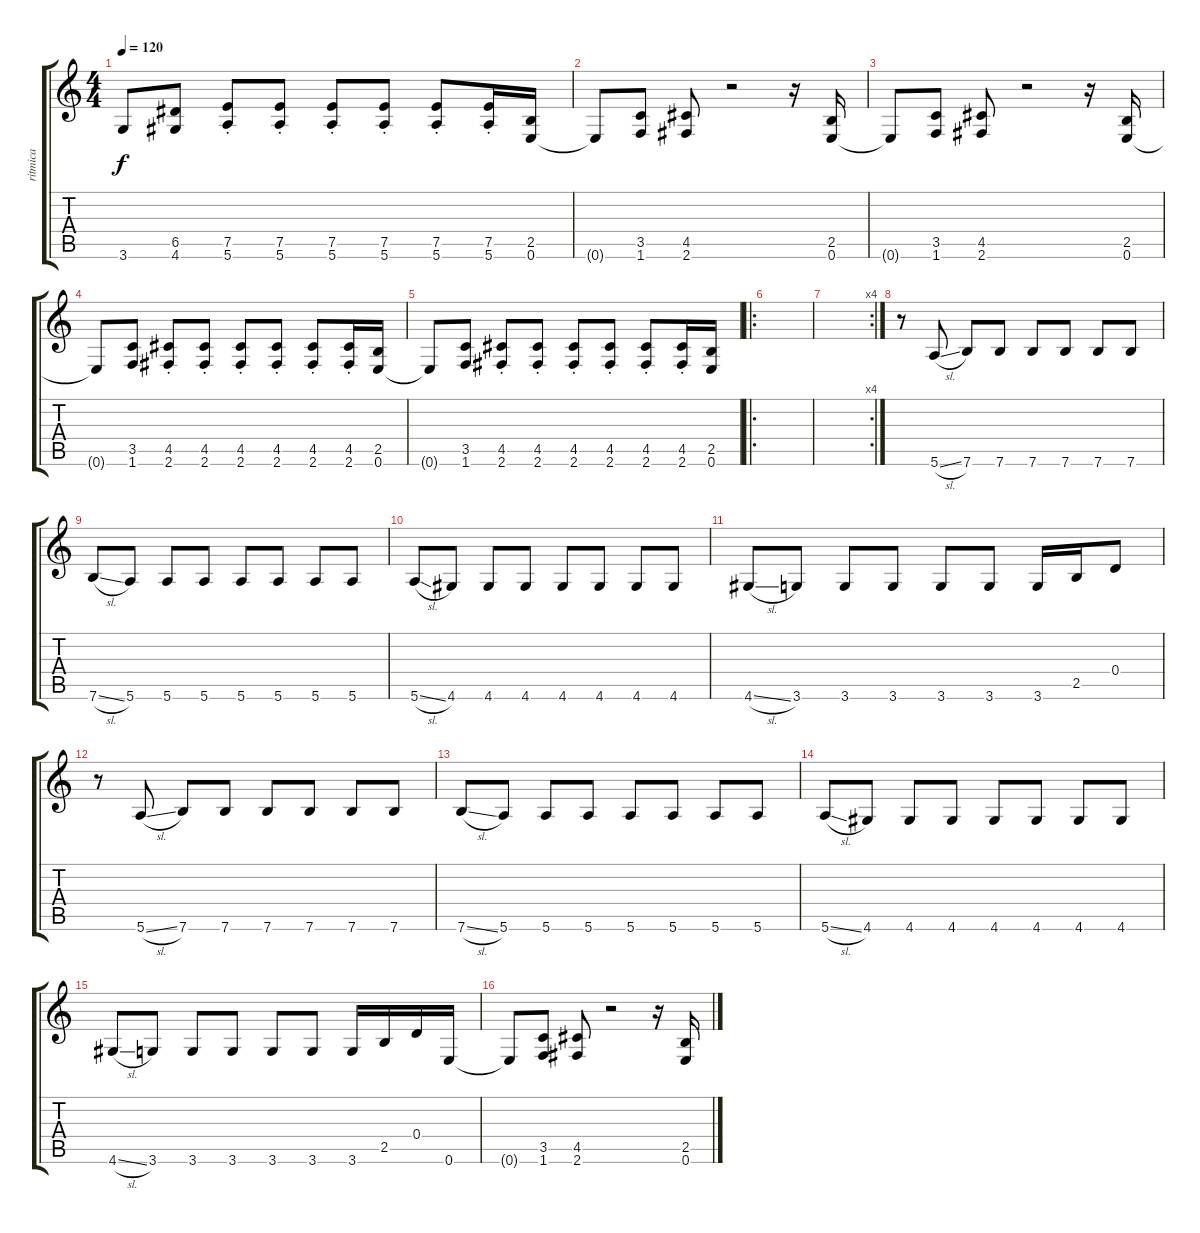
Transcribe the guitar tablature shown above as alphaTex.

\track ("ritmica" "ritmica") {instrument distortionguitar}
\staff {score tabs}
\tuning (E4 B3 G3 D3 A2 E2) {hide}
\ts (4 4)
\tempo 120
\clef g2
\ks c
3.6{t}.8{dy f} (6.5 4.6).8 (7.5{st} 5.6).8 (7.5{st} 5.6).8 (7.5{st} 5.6).8 (7.5{st} 5.6).8 (7.5{st} 5.6).8 (7.5{st} 5.6).16 (2.5 0.6).16 |
0.6{t}.8 (3.5 1.6).8 (4.5 2.6).8 r.2 r.16 (2.5 0.6).16 |
0.6{t}.8 (3.5 1.6).8 (4.5 2.6).8 r.2 r.16 (2.5 0.6).16 |
0.6{t}.8 (3.5 1.6).8 (4.5{st} 2.6).8 (4.5{st} 2.6).8 (4.5{st} 2.6).8 (4.5{st} 2.6).8 (4.5{st} 2.6).8 (4.5{st} 2.6).16 (2.5 0.6).16 |
0.6{t}.8 (3.5 1.6).8 (4.5{st} 2.6).8 (4.5{st} 2.6).8 (4.5{st} 2.6).8 (4.5{st} 2.6).8 (4.5{st} 2.6).8 (4.5{st} 2.6).16 (2.5 0.6).16 |
\ro
|
\rc 4
|
r.8 5.6{sl}.8 7.6.8 7.6.8 7.6.8 7.6.8 7.6.8 7.6.8 |
7.6{sl}.8 5.6.8 5.6.8 5.6.8 5.6.8 5.6.8 5.6.8 5.6.8 |
5.6{sl}.8 4.6.8 4.6.8 4.6.8 4.6.8 4.6.8 4.6.8 4.6.8 |
4.6{sl}.8 3.6.8 3.6.8 3.6.8 3.6.8 3.6.8 3.6.16 2.5.16 0.4.8 |
r.8 5.6{sl}.8 7.6.8 7.6.8 7.6.8 7.6.8 7.6.8 7.6.8 |
7.6{sl}.8 5.6.8 5.6.8 5.6.8 5.6.8 5.6.8 5.6.8 5.6.8 |
5.6{sl}.8 4.6.8 4.6.8 4.6.8 4.6.8 4.6.8 4.6.8 4.6.8 |
4.6{sl}.8 3.6.8 3.6.8 3.6.8 3.6.8 3.6.8 3.6.16 2.5.16 0.4.16 0.6.16 |
0.6{t}.8 (3.5 1.6).8 (4.5 2.6).8 r.2 r.16 (2.5 0.6).16
